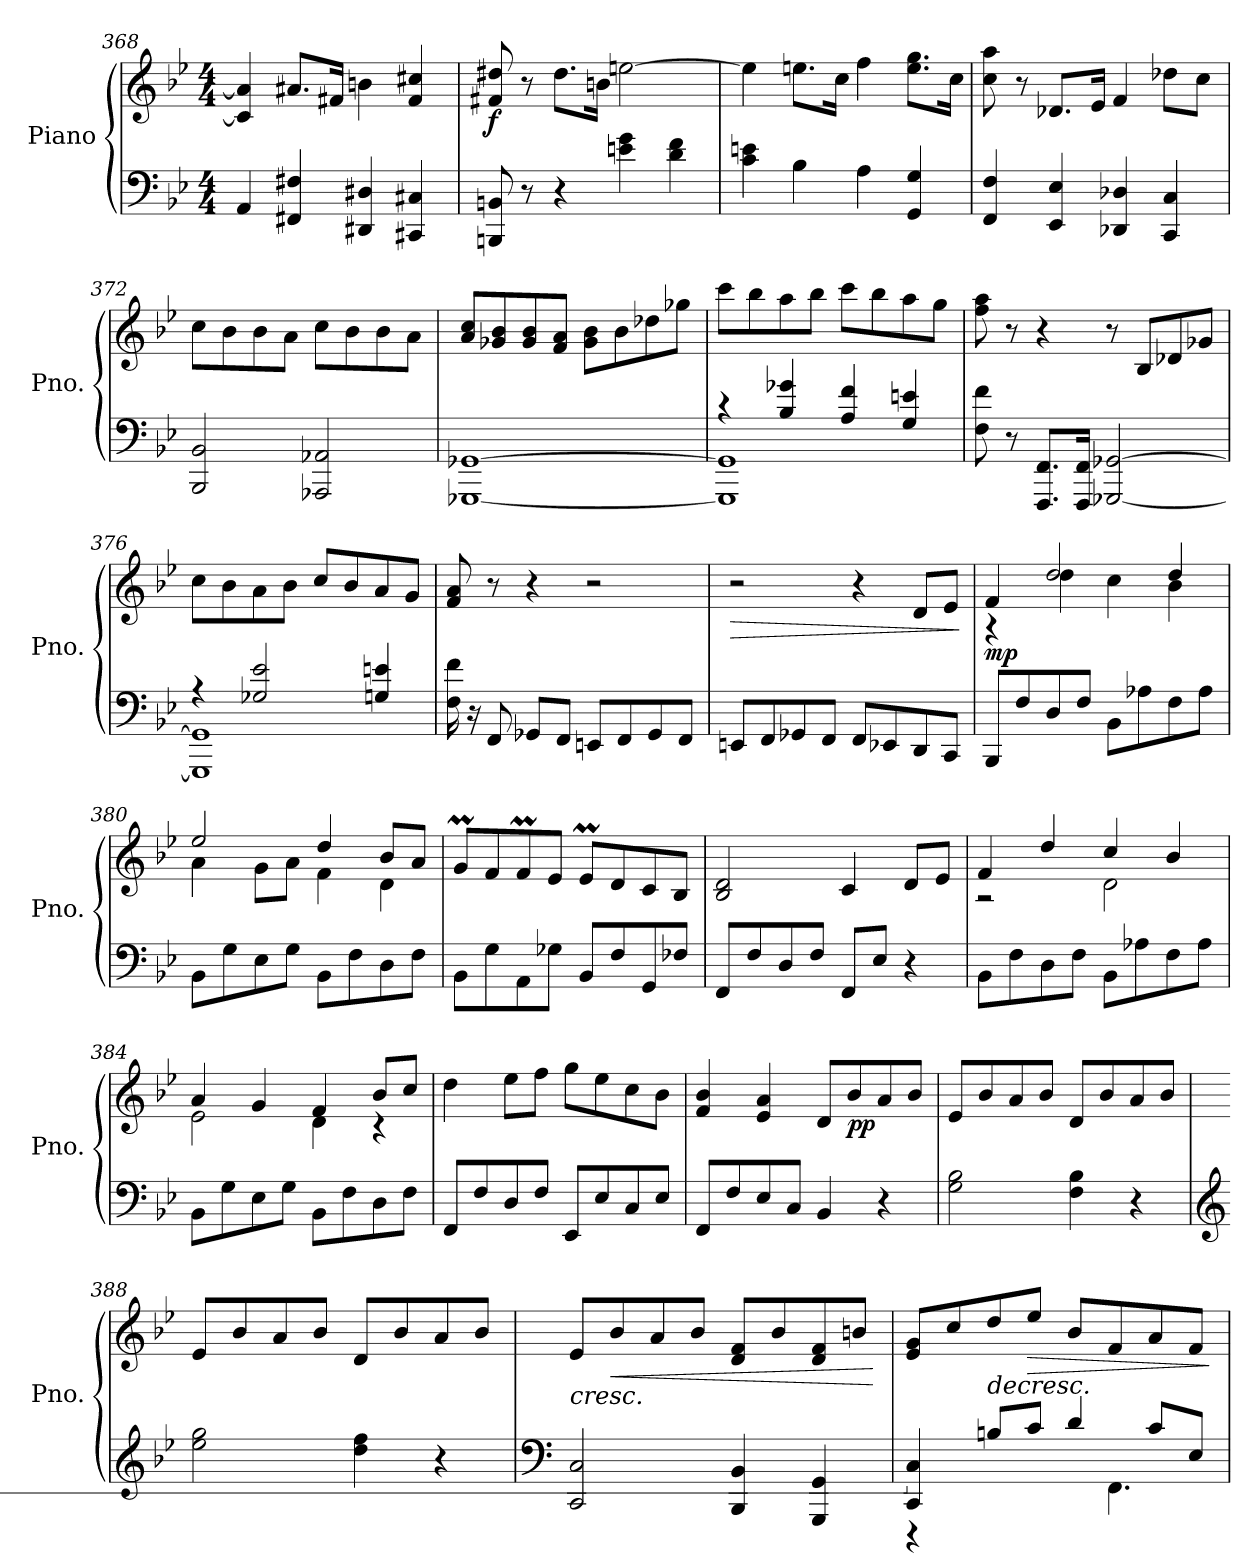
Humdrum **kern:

**kern	**kern	**dynam
*part1	*part1	*part1
*staff2	*staff1	*staff1/2
*I"Piano	*	*
*I'Pno.	*	*
*clefF4	*clefG2	*
*k[b-e-]	*k[b-e-]	*
*M4/4	*M4/4	*
=368	=368	=368
4AA/	4c#/] 4a/]	.
4FF#X/ 4F#X/	8.a#X/L	.
.	16f#X/Jk	.
4DD#X/ 4D#X/	4bn\	.
4CC#X/ 4C#X/	4f#/ 4cc#X/	.
=369	=369	=369
!	!	!LO:DY:b
8BBBn/ 8BBn/	8f#X/ 8dd#X/	f
8r	8r	.
4r	8.dd#\L	.
.	16bn\Jk	.
4en\ 4g\	[2een\	.
4d\ 4f\	.	.
!!LO:LB:g=z
=370	=370	=370
4c\ 4en\	4ee\]	.
4B-\	8.een\L	.
.	16cc\Jk	.
4A\	4ff\	.
4GG/ 4G/	8.ee\ 8.gg\L	.
.	16cc\Jk	.
=371	=371	=371
4FF/ 4F/	8cc\ 8aa\	.
.	8r	.
4EE-/ 4E-/	8.d-X/L	.
.	16e-/Jk	.
4DD-X/ 4D-X/	4f/	.
4CC/ 4C/	8dd-X\L	.
.	8cc\J	.
=372	=372	=372
2BBB-/ 2BB-/	8cc\L	.
.	8b-\	.
.	8b-\	.
.	8a\J	.
2AAA-X/ 2AA-X/	8cc\L	.
.	8b-\	.
.	8b-\	.
.	8a\J	.
=373	=373	=373
[1GGG-X [1GG-X	8a/ 8cc/L	.
.	8g-X/ 8b-/	.
.	8g-/ 8b-/	.
.	8f/ 8a/J	.
.	8g-\ 8b-\L	.
.	8b-\	.
.	8dd-X\	.
.	8gg-X\J	.
=374	=374	=374
*^	*	*
4r	1GGG-] 1GG-]	8ccc\L	.
.	.	8bb-\	.
4B-/ 4g-X/	.	8aa\	.
.	.	8bb-\J	.
4A/ 4f/	.	8ccc\L	.
.	.	8bb-\	.
4G/ 4en/	.	8aa\	.
.	.	8gg\J	.
*v	*v	*	*
!!LO:PB:g=z
=375	=375	=375
8F\ 8f\	8ff\ 8aa\	.
8r	8r	.
8.FFF/ 8.FF/L	4r	.
16FFF/ 16FF/Jk	.	.
[2GGG-X/ [2GG-X/	8r	.
.	8B-/L	.
.	8d-X/	.
.	8g-X/J	.
=376	=376	=376
*^	*	*
4r	1GGG-] 1GG-]	8cc\L	.
.	.	8b-\	.
2G-X/ 2e-/	.	8a\	.
.	.	8b-\J	.
.	.	8cc/L	.
.	.	8b-/	.
4Gn/ 4en/	.	8a/	.
.	.	8g/J	.
*v	*v	*	*
=377	=377	=377
16F\ 16f\	8f/ 8a/	.
16r	.	.
8FF/	8r	.
8GG-X/L	4r	.
8FF/J	.	.
8EEn/L	2r	.
8FF/	.	.
8GG-/	.	.
8FF/J	.	.
=378	=378	=378
!	!	!LO:HP:b
8EEn/L	2r	>
8FF/	.	.
8GG-X/	.	.
8FF/J	.	.
8FF/L	4r	.
8EE-X/	.	.
8DD/	8d/L	.
8CC/J	8e-/J	.
.	.	]
=379	=379	=379
*	*^	*
!	!	!	!LO:DY:b
8BBB-/L	4f/	4r	mp
8F/	.	.	.
8D/	2dd/	4dd\	.
8F/J	.	.	.
8BB-\L	.	4cc\	.
8A-X\	.	.	.
8F\	4dd/	4b-\	.
8A-\J	.	.	.
!!LO:LB:g=z	!!
=380	=380	=380	=380
8BB-\L	2ee-/	4a\	.
8G\	.	.	.
8E-\	.	8g\L	.
8G\J	.	8a\J	.
8BB-\L	4dd/	4f\	.
8F\	.	.	.
8D\	8b-/L	4d\	.
8F\J	8a/J	.	.
*	*v	*v	*
=381	=381	=381
8BB-\L	8gM/L	.
8G\	8f/	.
8AA\	8fM/	.
8G-X\J	8e-/J	.
8BB-/L	8e-M/L	.
8F/	8d/	.
8GG/	8c/	.
8F-X/J	8B-/J	.
=382	=382	=382
8FF/L	2B-/ 2d/	.
8F/	.	.
8D/	.	.
8F/J	.	.
8FF/L	4c/	.
8E-/J	.	.
4r	8d/L	.
.	8e-/J	.
=383	=383	=383
*	*^	*
8BB-\L	4f/	2r	.
8F\	.	.	.
8D\	4dd/	.	.
8F\J	.	.	.
8BB-\L	4cc/	2d\	.
8A-X\	.	.	.
8F\	4b-/	.	.
8A-\J	.	.	.
=384	=384	=384	=384
8BB-\L	4a/	2e-\	.
8G\	.	.	.
8E-\	4g/	.	.
8G\J	.	.	.
8BB-\L	4f/	4d\	.
8F\	.	.	.
8D\	8b-/L	4r	.
8F\J	8cc/J	.	.
*	*v	*v	*
=385	=385	=385
8FF/L	4dd\	.
8F/	.	.
8D/	8ee-\L	.
8F/J	8ff\J	.
8EE-/L	8gg\L	.
8E-/	8ee-\	.
8C/	8cc\	.
8E-/J	8b-\J	.
!!LO:LB:g=z
=386	=386	=386
8FF/L	4f/ 4b-/	.
8F/	.	.
8E-/	4e-/ 4a/	.
8C/J	.	.
4BB-/	8d/L	.
!	!	!LO:DY:b
!	!	!LO:DY:n=1:b
.	8b-/	p p
4r	8a/	.
.	8b-/J	.
=387	=387	=387
2G\ 2B-\	8e-/L	.
.	8b-/	.
.	8a/	.
.	8b-/J	.
4F\ 4B-\	8d/L	.
.	8b-/	.
4r	8a/	.
.	8b-/J	.
=388	=388	=388
*clefG2	*	*
2ee-\ 2gg\	8e-/L	.
.	8b-/	.
.	8a/	.
.	8b-/J	.
4dd\ 4ff\	8d/L	.
.	8b-/	.
4r	8a/	.
.	8b-/J	.
=389	=389	=389
*clefF4	*	*
!	!	!LO:HP:b
2CC/ 2C/	8e-/L	<
!	!	!LO:HP:b
.	8b-/	<
.	8a/	.
.	8b-/J	.
4BBB-/ 4BB-/	8d/ 8f/L	.
.	8b-/	.
4GGG/ 4GG/	8d/ 8f/	.
.	8bn/J	.
.	.	[ [
=390	=390	=390
*^	*	*
!	!LO:N:vis=2.	!	!LO:DY:b
!	!	!	!LO:DY:n=1:b
4CC/ 4C/	8%5r	8e-/ 8g/L	mf mf
.	.	8cc/	.
!	!	!	!LO:HP:b
8Bn/L	.	8dd/	>
!	!	!	!LO:HP:b
8c/J	.	8ee-/J	>
4d/	.	8b-/L	.
.	4.FF\	8f/	.
8c/L	.	8a/	.
8E-/J	.	8f/J	.
*v	*v	*	*
.	.	] ]
=	=	=
*-	*-	*-
